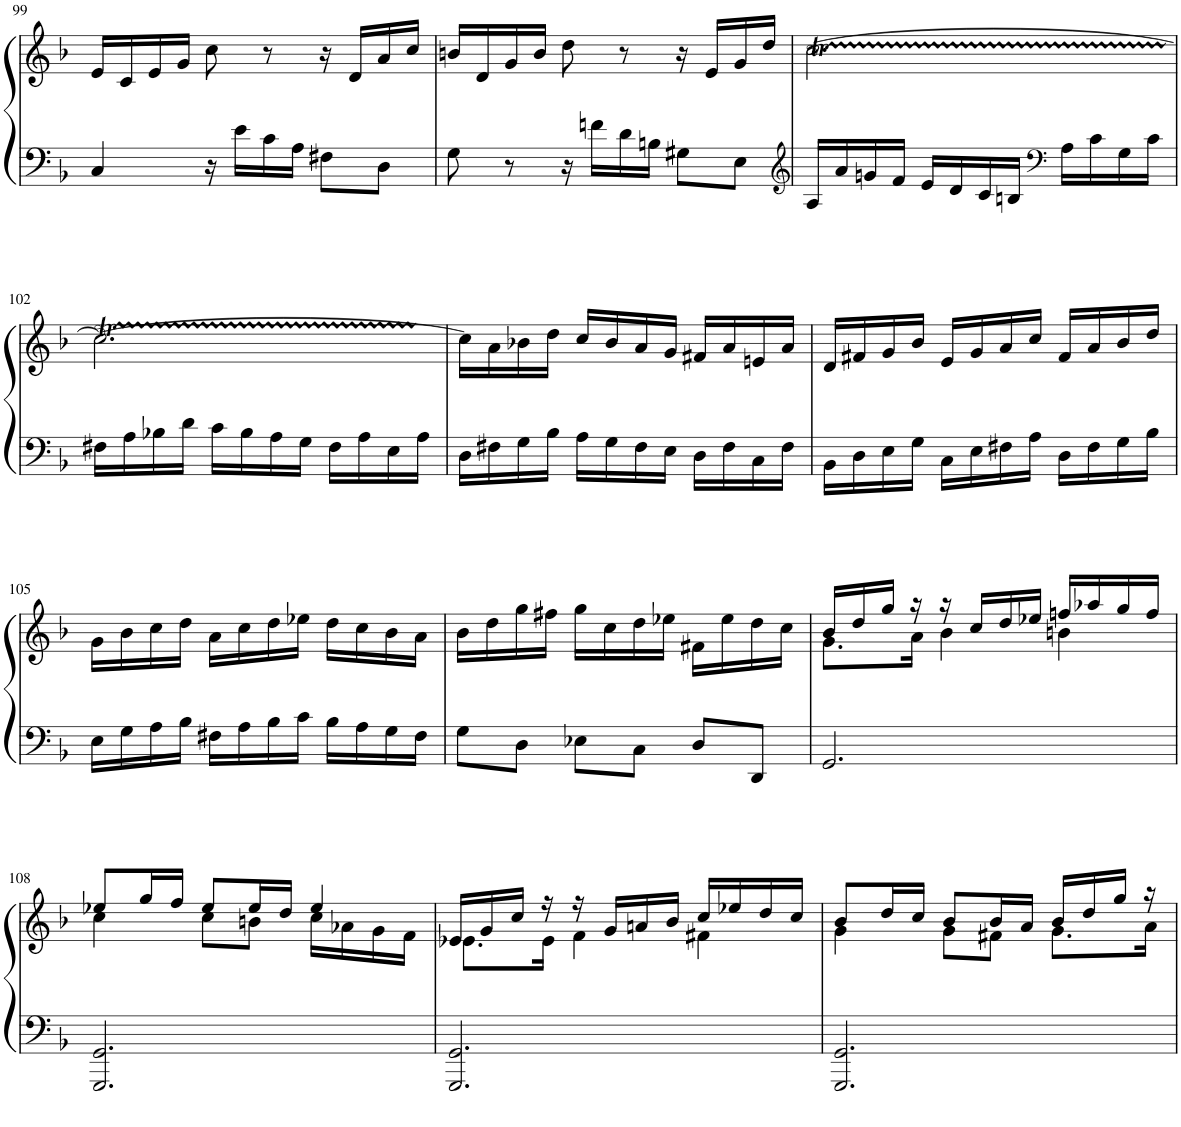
**kern	**kern
*part1	*part1
*staff2	*staff1
*I"Organ	*
!!LO:PB:g=z
*clefF4	*clefG2
*k[b-]	*k[b-]
*M3/4	*M3/4
=99	=99
4C/	16e/LL
.	16c/
.	16e/
.	16g/JJ
16r	8cc\
16e\LL	.
16c\	8r
16A\JJ	.
8F#X\L	16r
.	16d/LL
8D\J	16a/
.	16cc/JJ
=100	=100
8G\	16bn/LL
.	16d/
8r	16g/
.	16b/JJ
16r	8dd\
16fn\LL	.
16d\	8r
16Bn\JJ	.
8G#X\L	16r
.	16e/LL
8E\J	16g/
.	16dd/JJ
=101	=101
*clefG2	*
16A/LL	[2.ccT\
16a/	.
16gn/	.
16f/JJ	.
16e/LL	.
16d/	.
16c/	.
16Bn/JJ	.
*clefF4	*
16A\LL	.
16c\	.
16G\	.
16c\JJ	.
!!LO:LB:g=z
=102	=102
16F#X\LL	2.ccT\_
16A\	.
16B-X\	.
16d\JJ	.
16c\LL	.
16B-\	.
16A\	.
16G\JJ	.
16F#\LL	.
16A\	.
16E\	.
16A\JJ	.
=103	=103
16D\LL	16cc\LL]
16F#X\	16a\
16G\	16b-X\
16B-\JJ	16dd\JJ
16A\LL	16cc/LL
16G\	16b-/
16F#\	16a/
16E\JJ	16g/JJ
16D\LL	16f#X/LL
16F#\	16a/
16C\	16en/
16F#\JJ	16a/JJ
=104	=104
16BB-\LL	16d/LL
16D\	16f#X/
16E\	16g/
16G\JJ	16b-/JJ
16C\LL	16e/LL
16E\	16g/
16F#X\	16a/
16A\JJ	16cc/JJ
16D\LL	16f#/LL
16F#\	16a/
16G\	16b-/
16B-\JJ	16dd/JJ
!!LO:LB:g=z
=105	=105
16E\LL	16g\LL
16G\	16b-\
16A\	16cc\
16B-\JJ	16dd\JJ
16F#X\LL	16a\LL
16A\	16cc\
16B-\	16dd\
16c\JJ	16ee-X\JJ
16B-\LL	16dd\LL
16A\	16cc\
16G\	16b-\
16F#\JJ	16a\JJ
=106	=106
8G\L	16b-\LL
.	16dd\
8D\J	16gg\
.	16ff#X\JJ
8E-X\L	16gg\LL
.	16cc\
8C\J	16dd\
.	16ee-X\JJ
8D/L	16f#X\LL
.	16ee-\
8DD/J	16dd\
.	16cc\JJ
=107	=107
*	*^
2.GG/	16b-/LL	8.g\L
.	16dd/	.
.	16gg/JJ	.
.	16r	16a\Jk
.	16r	4b-\
.	16cc/LL	.
.	16dd/	.
.	16ee-X/JJ	.
.	16ffn/LL	4bn\
.	16aa-X/	.
.	16gg/	.
.	16ff/JJ	.
!!LO:LB:g=z	!!
=108	=108	=108
2.GGG/ 2.GG/	8ee-X/L	4cc\
.	16gg/L	.
.	16ff/JJ	.
.	8ee-/L	8cc\L
.	16ee-/L	8bn\J
.	16dd/JJ	.
.	4ee-/	16cc\LL
.	.	16a-X\
.	.	16g\
.	.	16f\JJ
=109	=109	=109
2.GGG/ 2.GG/	16e/LL	8.e-X\L
.	16g/	.
.	16cc/JJ	.
.	16r	16e-\Jk
.	16r	4f\
.	16g/LL	.
.	16an/	.
.	16b-/JJ	.
.	16cc/LL	4f#X\
.	16ee-X/	.
.	16dd/	.
.	16cc/JJ	.
=110	=110	=110
2.GGG/ 2.GG/	8b-/L	4g\
.	16dd/L	.
.	16cc/JJ	.
.	8b-/L	8g\L
.	16b-/L	8f#X\J
.	16a/JJ	.
.	16b-/LL	8.g\L
.	16dd/	.
.	16gg/JJ	.
.	16r	16a\Jk
*	*v	*v
=	=
*-	*-
